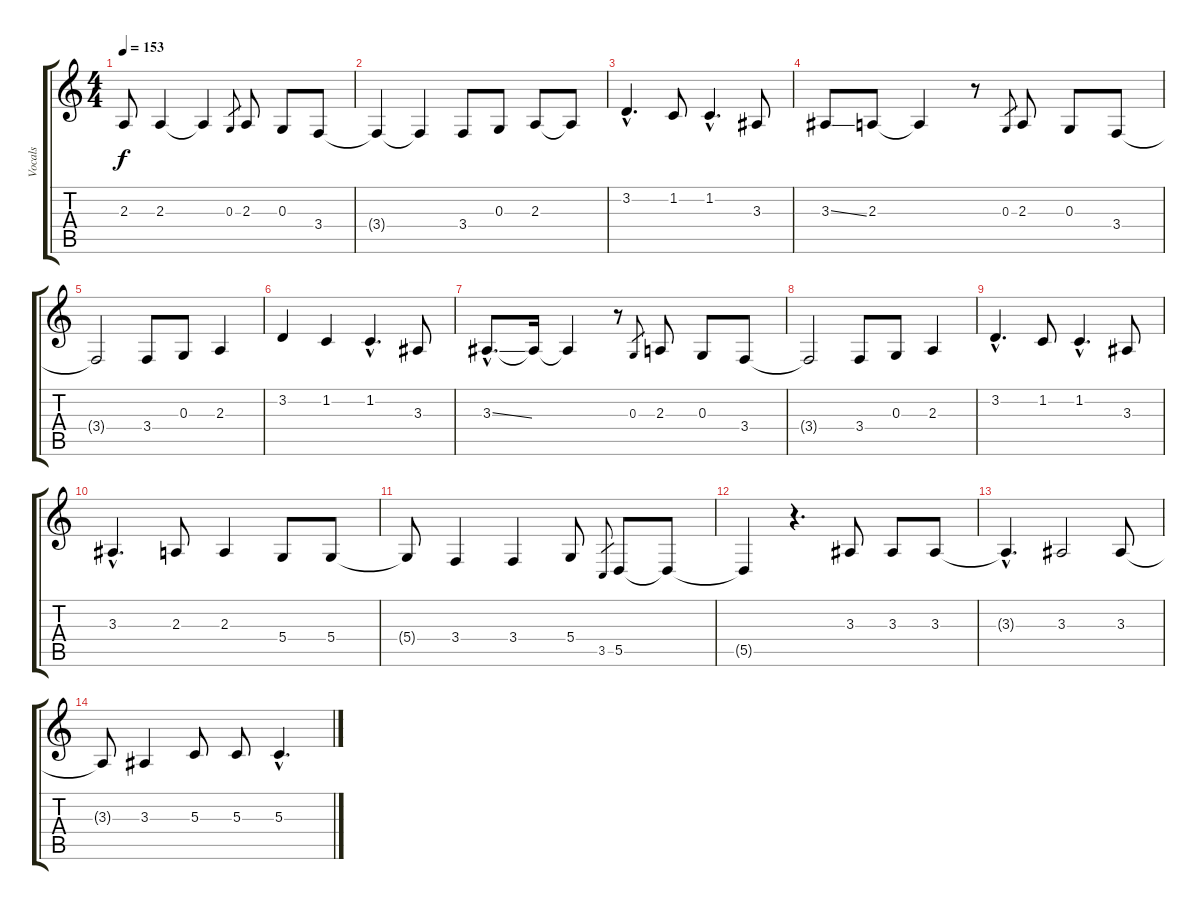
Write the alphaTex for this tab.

\track ("Vocals" "Vocals") {instrument lead2sawtooth}
\staff {score tabs}
\tuning (E4 B3 G3 D3 A2 E2) {hide}
\ts (4 4)
\tempo 153
\clef g2
\ks c
2.3{t}.8{dy f} 2.3.4 2.3{t}.4 0.3.8{gr} 2.3.8 0.3.8 3.4.8 |
3.4{t}.4 3.4{t}.4 3.4.8 0.3.8 2.3.8 2.3{t}.8 |
3.2{hac}.4{d} 1.2.8 1.2{hac}.4{d} 3.3.8 |
3.3{ss}.8 2.3.8 2.3{t}.4 r.8 0.3.8{gr} 2.3.8 0.3.8 3.4.8 |
3.4{t}.2 3.4.8 0.3.8 2.3.4 |
3.2.4 1.2.4 1.2{hac}.4{d} 3.3.8 |
3.3{ss hac}.8{d} 3.3{t}.16 3.3{t}.4 r.8 0.3.8{gr} 2.3.8 0.3.8 3.4.8 |
3.4{t}.2 3.4.8 0.3.8 2.3.4 |
3.2{hac}.4{d} 1.2.8 1.2{hac}.4{d} 3.3.8 |
3.3{hac}.4{d} 2.3.8 2.3.4 5.4.8 5.4.8 |
5.4{t}.8 3.4.4 3.4.4 5.4.8 3.5.8{gr} 5.5.8 5.5{t}.8 |
5.5{t}.4 r.4{d} 3.3.8 3.3.8 3.3.8 |
3.3{hac t}.4{d} 3.3.2 3.3.8 |
3.3{t}.8 3.3.4 5.3.8 5.3.8 5.3{hac}.4{d}
